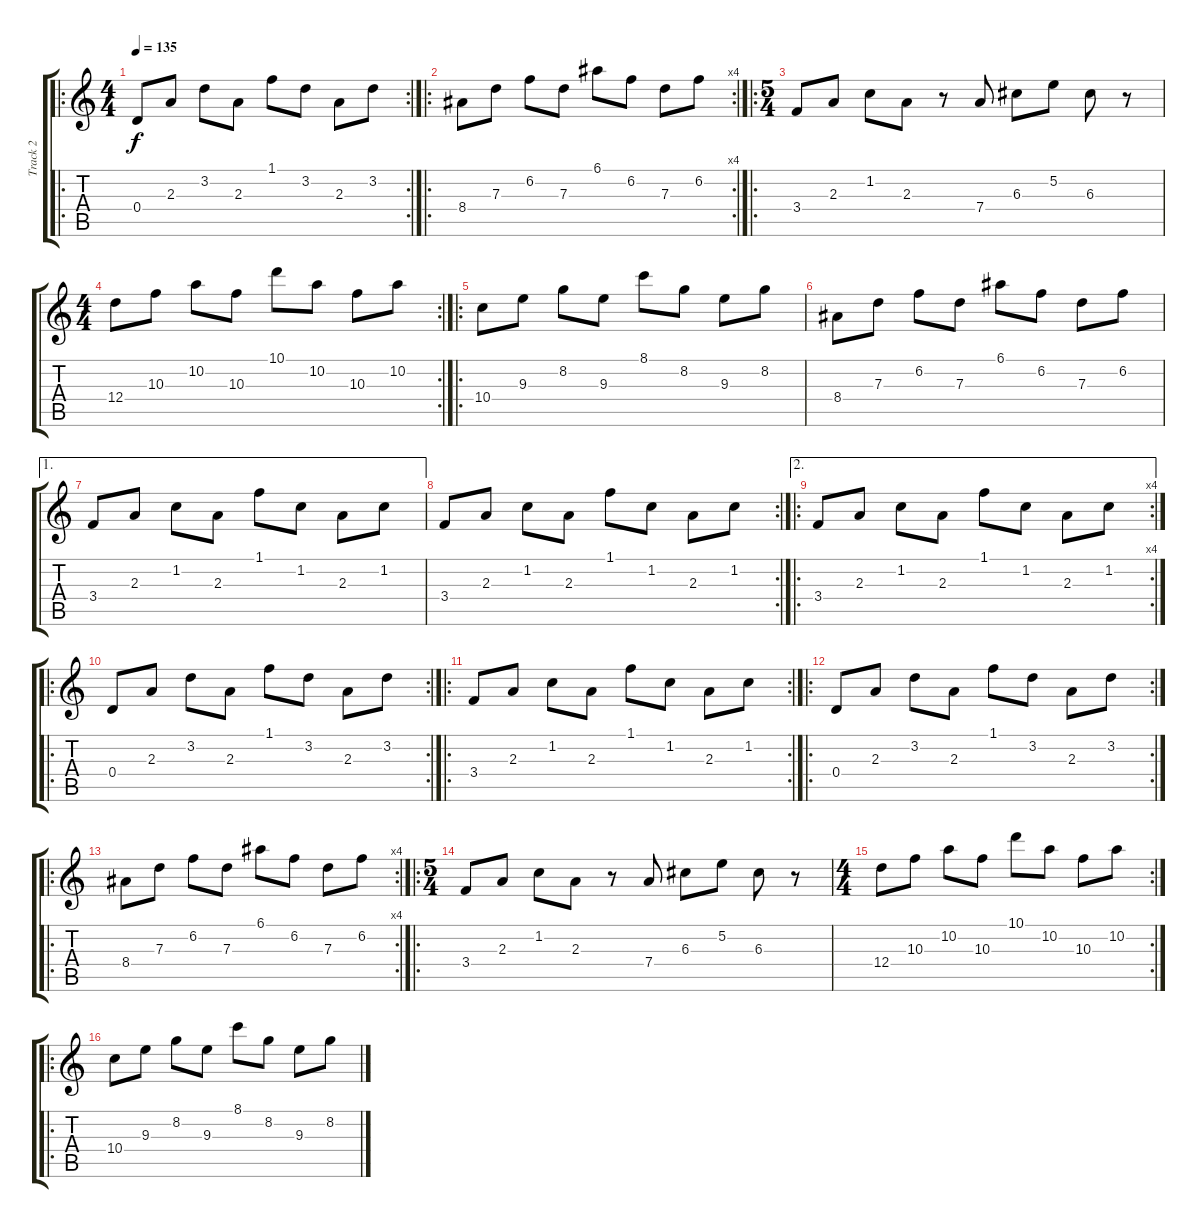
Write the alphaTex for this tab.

\track ("Track 2" "Track 2") {solo instrument acousticguitarsteel}
\staff {score tabs}
\tuning (E4 B3 G3 D3 A2 E2) {hide}
\ro
\rc 2
\ts (4 4)
\tempo 135
\clef g2
\ks c
0.4.8{dy f} 2.3.8 3.2.8 2.3.8 1.1.8 3.2.8 2.3.8 3.2.8 |
\ro
\rc 4
8.4.8 7.3.8 6.2.8 7.3.8 6.1.8 6.2.8 7.3.8 6.2.8 |
\ro
\ts (5 4)
3.4.8 2.3.8 1.2.8 2.3.8 r.8 7.4.8 6.3.8 5.2.8 6.3.8 r.8 |
\rc 2
\ts (4 4)
12.4.8 10.3.8 10.2.8 10.3.8 10.1.8 10.2.8 10.3.8 10.2.8 |
\ro
10.4.8 9.3.8 8.2.8 9.3.8 8.1.8 8.2.8 9.3.8 8.2.8 |
8.4.8 7.3.8 6.2.8 7.3.8 6.1.8 6.2.8 7.3.8 6.2.8 |
\ae 1
3.4.8 2.3.8 1.2.8 2.3.8 1.1.8 1.2.8 2.3.8 1.2.8 |
\rc 2
3.4.8 2.3.8 1.2.8 2.3.8 1.1.8 1.2.8 2.3.8 1.2.8 |
\ae 2
\ro
\rc 4
3.4.8 2.3.8 1.2.8 2.3.8 1.1.8 1.2.8 2.3.8 1.2.8 |
\ro
\rc 2
0.4.8 2.3.8 3.2.8 2.3.8 1.1.8 3.2.8 2.3.8 3.2.8 |
\ro
\rc 2
3.4.8 2.3.8 1.2.8 2.3.8 1.1.8 1.2.8 2.3.8 1.2.8 |
\ro
\rc 2
0.4.8 2.3.8 3.2.8 2.3.8 1.1.8 3.2.8 2.3.8 3.2.8 |
\ro
\rc 4
8.4.8 7.3.8 6.2.8 7.3.8 6.1.8 6.2.8 7.3.8 6.2.8 |
\ro
\ts (5 4)
3.4.8 2.3.8 1.2.8 2.3.8 r.8 7.4.8 6.3.8 5.2.8 6.3.8 r.8 |
\rc 2
\ts (4 4)
12.4.8 10.3.8 10.2.8 10.3.8 10.1.8 10.2.8 10.3.8 10.2.8 |
\ro
10.4.8 9.3.8 8.2.8 9.3.8 8.1.8 8.2.8 9.3.8 8.2.8
